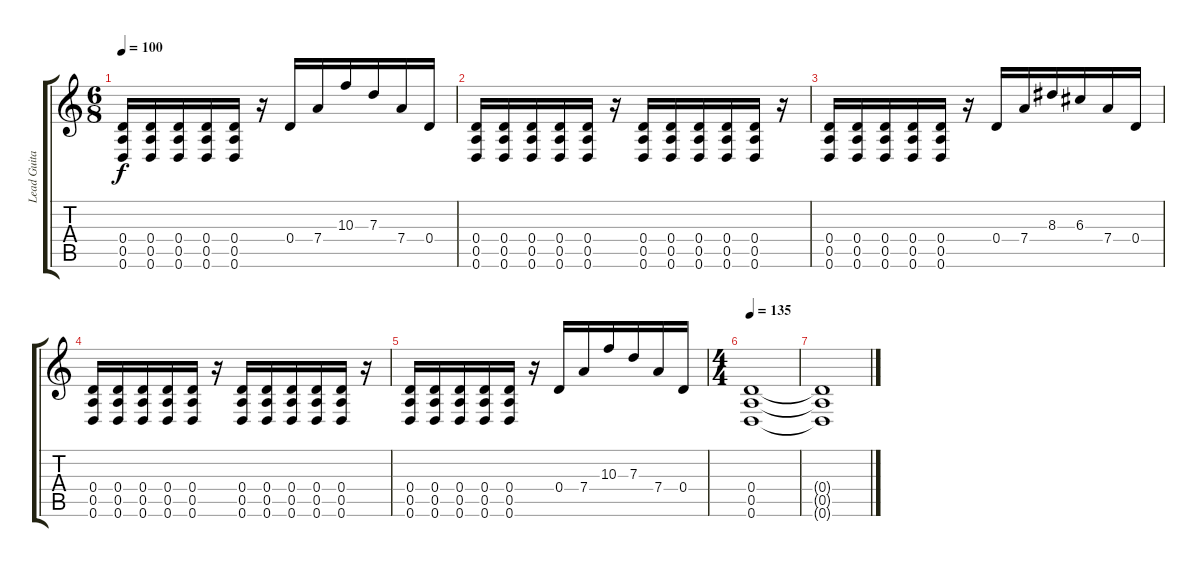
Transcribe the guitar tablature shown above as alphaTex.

\track ("Lead Guitar" "Lead Guita") {instrument distortionguitar}
\staff {score tabs}
\tuning (E4 B3 G3 D3 A2 D2) {hide}
\ts (6 8)
\tempo 100
\clef g2
\ks c
(0.4 0.5 0.6).16{dy f} (0.4 0.5 0.6).16 (0.4 0.5 0.6).16 (0.4 0.5 0.6).16 (0.4 0.5 0.6).16 r.16 0.4.16 7.4.16 10.3.16 7.3.16 7.4.16 0.4.16 |
(0.4 0.5 0.6).16 (0.4 0.5 0.6).16 (0.4 0.5 0.6).16 (0.4 0.5 0.6).16 (0.4 0.5 0.6).16 r.16 (0.4 0.5 0.6).16 (0.4 0.5 0.6).16 (0.4 0.5 0.6).16 (0.4 0.5 0.6).16 (0.4 0.5 0.6).16 r.16 |
(0.4 0.5 0.6).16 (0.4 0.5 0.6).16 (0.4 0.5 0.6).16 (0.4 0.5 0.6).16 (0.4 0.5 0.6).16 r.16 0.4.16 7.4.16 8.3.16 6.3.16 7.4.16 0.4.16 |
(0.4 0.5 0.6).16 (0.4 0.5 0.6).16 (0.4 0.5 0.6).16 (0.4 0.5 0.6).16 (0.4 0.5 0.6).16 r.16 (0.4 0.5 0.6).16 (0.4 0.5 0.6).16 (0.4 0.5 0.6).16 (0.4 0.5 0.6).16 (0.4 0.5 0.6).16 r.16 |
(0.4 0.5 0.6).16 (0.4 0.5 0.6).16 (0.4 0.5 0.6).16 (0.4 0.5 0.6).16 (0.4 0.5 0.6).16 r.16 0.4.16 7.4.16 10.3.16 7.3.16 7.4.16 0.4.16 |
\ts (4 4)
\tempo 135
(0.4 0.5 0.6).1 |
(0.4{t} 0.5{t} 0.6{t}).1
